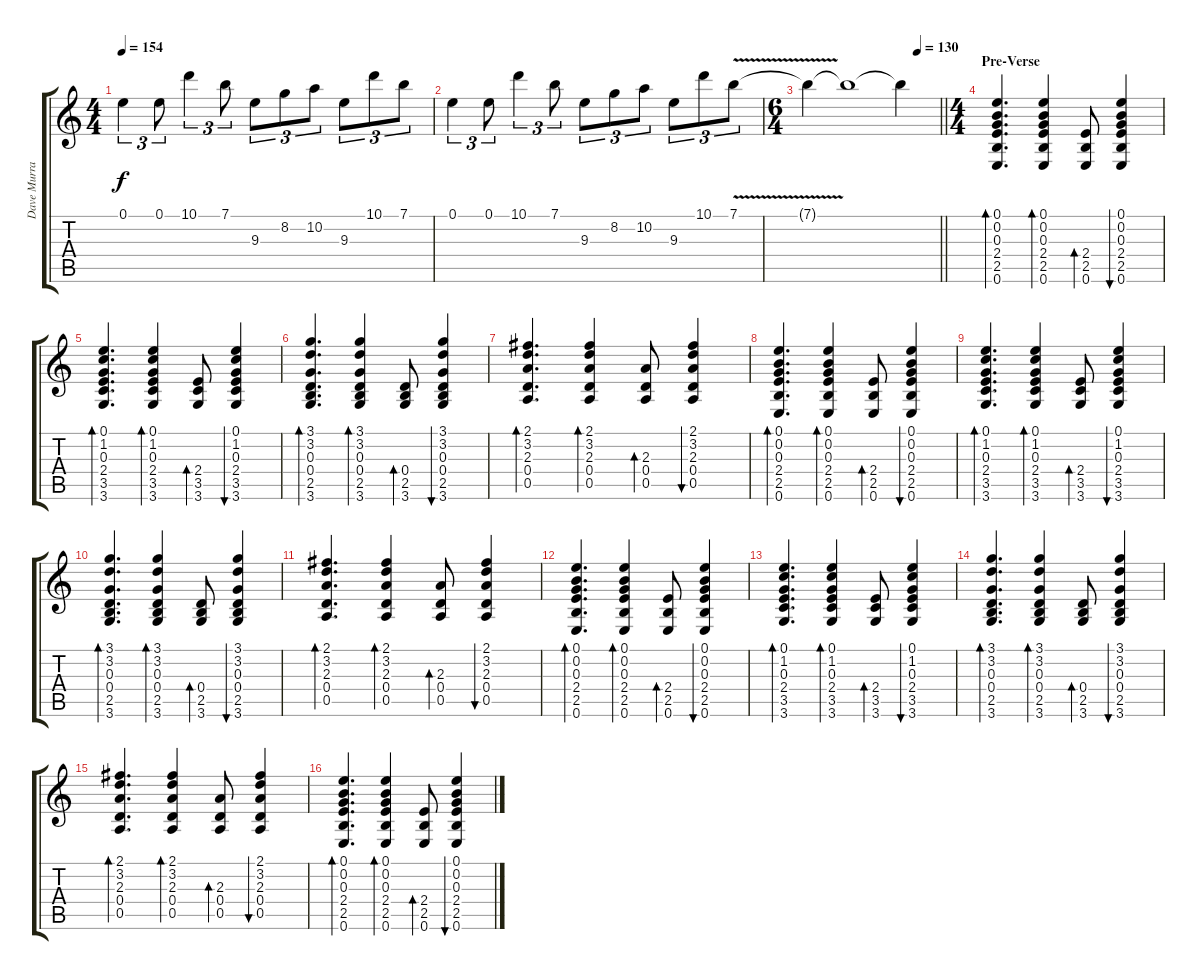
\track ("Dave Murray" "Dave Murra") {instrument distortionguitar}
\staff {score tabs}
\tuning (E4 B3 G3 D3 A2 E2) {hide}
\ts (4 4)
\tempo 154
\clef g2
\ks c
0.1.4{tu (3 2) dy f} 0.1.8{tu (3 2)} 10.1.4{tu (3 2)} 7.1.8{tu (3 2)} 9.3.8{tu (3 2)} 8.2.8{tu (3 2)} 10.2.8{tu (3 2)} 9.3.8{tu (3 2)} 10.1.8{tu (3 2)} 7.1.8{tu (3 2)} |
0.1.4{tu (3 2)} 0.1.8{tu (3 2)} 10.1.4{tu (3 2)} 7.1.8{tu (3 2)} 9.3.8{tu (3 2)} 8.2.8{tu (3 2)} 10.2.8{tu (3 2)} 9.3.8{tu (3 2)} 10.1.8{tu (3 2)} 7.1{v}.8{tu (3 2) volume 4} |
\ts (6 4)
\tempo (130 0.8333333333333334)
\barLineRight lightlight
7.1{t}.4 7.1{t}.1 7.1{t}.4 |
\ts (4 4)
\section ("" "Pre-Verse")
(0.1 0.2 0.3 2.4 2.5 0.6).4{d bd 60 instrument electricguitarclean} (0.1 0.2 0.3 2.4 2.5 0.6).4{bd 60} (2.4 2.5 0.6).8{bd 60} (0.1 0.2 0.3 2.4 2.5 0.6).4{bu 60} |
(0.1 1.2 0.3 2.4 3.5 3.6).4{d bd 60} (0.1 1.2 0.3 2.4 3.5 3.6).4{bd 60} (2.4 3.5 3.6).8{bd 60} (0.1 1.2 0.3 2.4 3.5 3.6).4{bu 60} |
(3.1 3.2 0.3 0.4 2.5 3.6).4{d bd 60} (3.1 3.2 0.3 0.4 2.5 3.6).4{bd 60} (0.4 2.5 3.6).8{bd 60} (3.1 3.2 0.3 0.4 2.5 3.6).4{bu 60} |
(2.1 3.2 2.3 0.4 0.5).4{d bd 60} (2.1 3.2 2.3 0.4 0.5).4{bd 60} (2.3 0.4 0.5).8{bd 60} (2.1 3.2 2.3 0.4 0.5).4{bu 60} |
(0.1 0.2 0.3 2.4 2.5 0.6).4{d bd 60} (0.1 0.2 0.3 2.4 2.5 0.6).4{bd 60} (2.4 2.5 0.6).8{bd 60} (0.1 0.2 0.3 2.4 2.5 0.6).4{bu 60} |
(0.1 1.2 0.3 2.4 3.5 3.6).4{d bd 60} (0.1 1.2 0.3 2.4 3.5 3.6).4{bd 60} (2.4 3.5 3.6).8{bd 60} (0.1 1.2 0.3 2.4 3.5 3.6).4{bu 60} |
(3.1 3.2 0.3 0.4 2.5 3.6).4{d bd 60} (3.1 3.2 0.3 0.4 2.5 3.6).4{bd 60} (0.4 2.5 3.6).8{bd 60} (3.1 3.2 0.3 0.4 2.5 3.6).4{bu 60} |
(2.1 3.2 2.3 0.4 0.5).4{d bd 60} (2.1 3.2 2.3 0.4 0.5).4{bd 60} (2.3 0.4 0.5).8{bd 60} (2.1 3.2 2.3 0.4 0.5).4{bu 60} |
(0.1 0.2 0.3 2.4 2.5 0.6).4{d bd 60} (0.1 0.2 0.3 2.4 2.5 0.6).4{bd 60} (2.4 2.5 0.6).8{bd 60} (0.1 0.2 0.3 2.4 2.5 0.6).4{bu 60} |
(0.1 1.2 0.3 2.4 3.5 3.6).4{d bd 60} (0.1 1.2 0.3 2.4 3.5 3.6).4{bd 60} (2.4 3.5 3.6).8{bd 60} (0.1 1.2 0.3 2.4 3.5 3.6).4{bu 60} |
(3.1 3.2 0.3 0.4 2.5 3.6).4{d bd 60} (3.1 3.2 0.3 0.4 2.5 3.6).4{bd 60} (0.4 2.5 3.6).8{bd 60} (3.1 3.2 0.3 0.4 2.5 3.6).4{bu 60} |
(2.1 3.2 2.3 0.4 0.5).4{d bd 60} (2.1 3.2 2.3 0.4 0.5).4{bd 60} (2.3 0.4 0.5).8{bd 60} (2.1 3.2 2.3 0.4 0.5).4{bu 60} |
(0.1 0.2 0.3 2.4 2.5 0.6).4{d bd 60} (0.1 0.2 0.3 2.4 2.5 0.6).4{bd 60} (2.4 2.5 0.6).8{bd 60} (0.1 0.2 0.3 2.4 2.5 0.6).4{bu 60}
